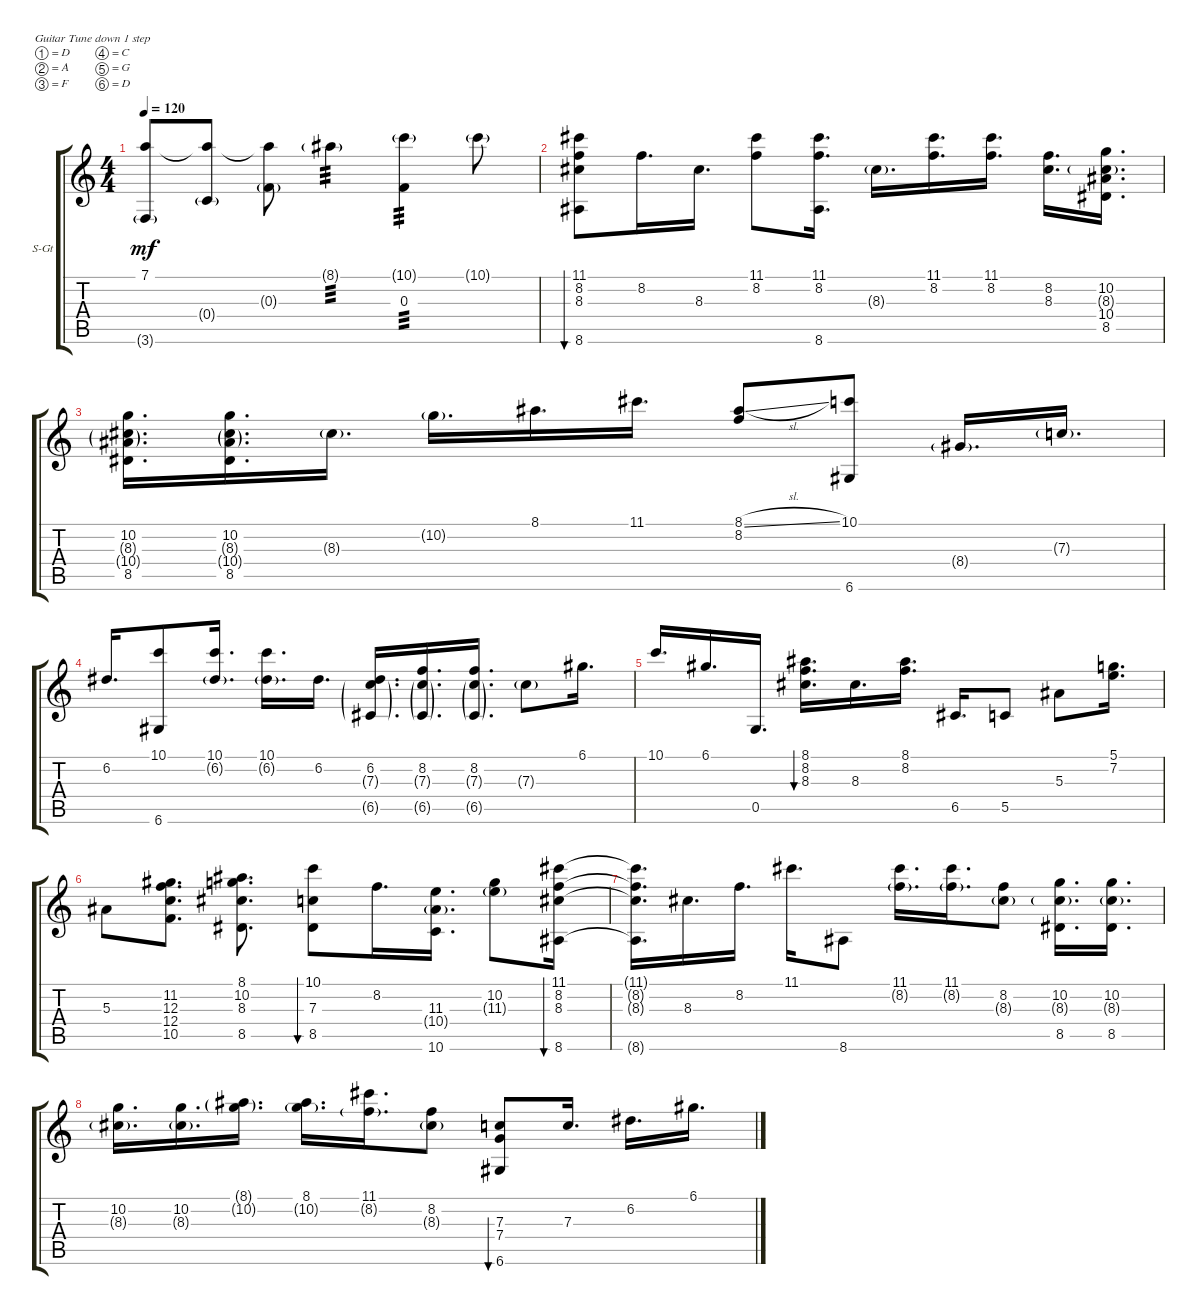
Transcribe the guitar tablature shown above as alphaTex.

\defaultSystemsLayout 4
\bracketExtendMode groupsimilarinstruments
\firstSystemTrackNameOrientation horizontal
\otherSystemsTrackNameOrientation horizontal
\track ("Steel Guitar" "S-Gt") {instrument acousticguitarsteel}
\staff {score tabs}
\tuning (D4 A3 F3 C3 G2 D2)
\ts (4 4)
\tempo 120
\clef g2
\ks c
(7.1{t} 3.6{g}).8{dy mf} (0.4{g} 7.1{t}).8 (0.3{g} 7.1{t}).8 8.1{g}.4{tp 3} (10.1{g} 0.3).4{tp 3} 10.1{g}.8 |
(8.2 8.3 11.1 8.6).8{bu 119} 8.2.16{d} 8.3.16{d} (11.1 8.2).8 (11.1 8.2 8.6).16{d} 8.3{g}.16{d} (8.2 11.1).16{d} (8.2 11.1).16{d} (8.2 8.3).16{d} (8.5 8.3{g} 10.2 10.4).16{d} |
(8.5 8.3{g} 10.2 10.4{g}).16{d} (8.5 8.3{g} 10.2 10.4{g}).16{d} 8.3{g}.16{d} 10.2{g}.16{d} 8.1.16{d} 11.1.16{d} (8.1{sl} 8.2).8 (6.6 10.1).8 8.4{g}.16{d} 7.3{g}.16{d} |
6.2.16{d} (10.1 6.6).8 (10.1 6.2{g}).16{d} (10.1 6.2{g}).16{d} 6.2.16{d} (6.2 6.5{g} 7.3{g}).16{d} (8.2 7.3{g} 6.5{g}).16{d} (8.2 7.3{g} 6.5{g}).16{d} 7.3{g}.8 6.1.16{d} |
10.1.16{d} 6.1.16{d} 0.5.16{d} (8.1 8.2 8.3).16{d bu 60} 8.3.16{d} (8.2 8.1).16{d} 6.5.16{d} 5.5.8 5.3.8 (7.2 5.1).16{d} |
5.3.8 (10.5 12.4 12.3 11.2).8{d} (8.1 10.2 8.3 8.5).8{d} (8.5 7.3 10.1).8{bu 119} 8.2.16{d} (10.6 11.3 10.4{g}).16{d} (10.2 11.3{g}).8 (8.6 8.3 8.2 11.1).16{bu 60} |
(11.1{t} 8.2{t} 8.3{t} 8.6{t}).16{d} 8.3.16{d} 8.2.16{d} 11.1.16{d} 8.6.8 (11.1 8.2{g}).16{d} (11.1 8.2{g}).16{d} (8.2 8.3{g}).8 (8.5 10.2 8.3{g}).16{d} (10.2 8.3{g} 8.5).16{d} |
(8.3{g} 10.2).16{d} (8.3{g} 10.2).16{d} (8.1{g} 10.2{g}).16{d} (8.1 10.2{g}).16{d} (11.1 8.2{g}).16{d} (8.2 8.3{g}).8 (6.6 7.4 7.3).8{bu 60} 7.3.16{d} 6.2.16{d} 6.1.16{d}
